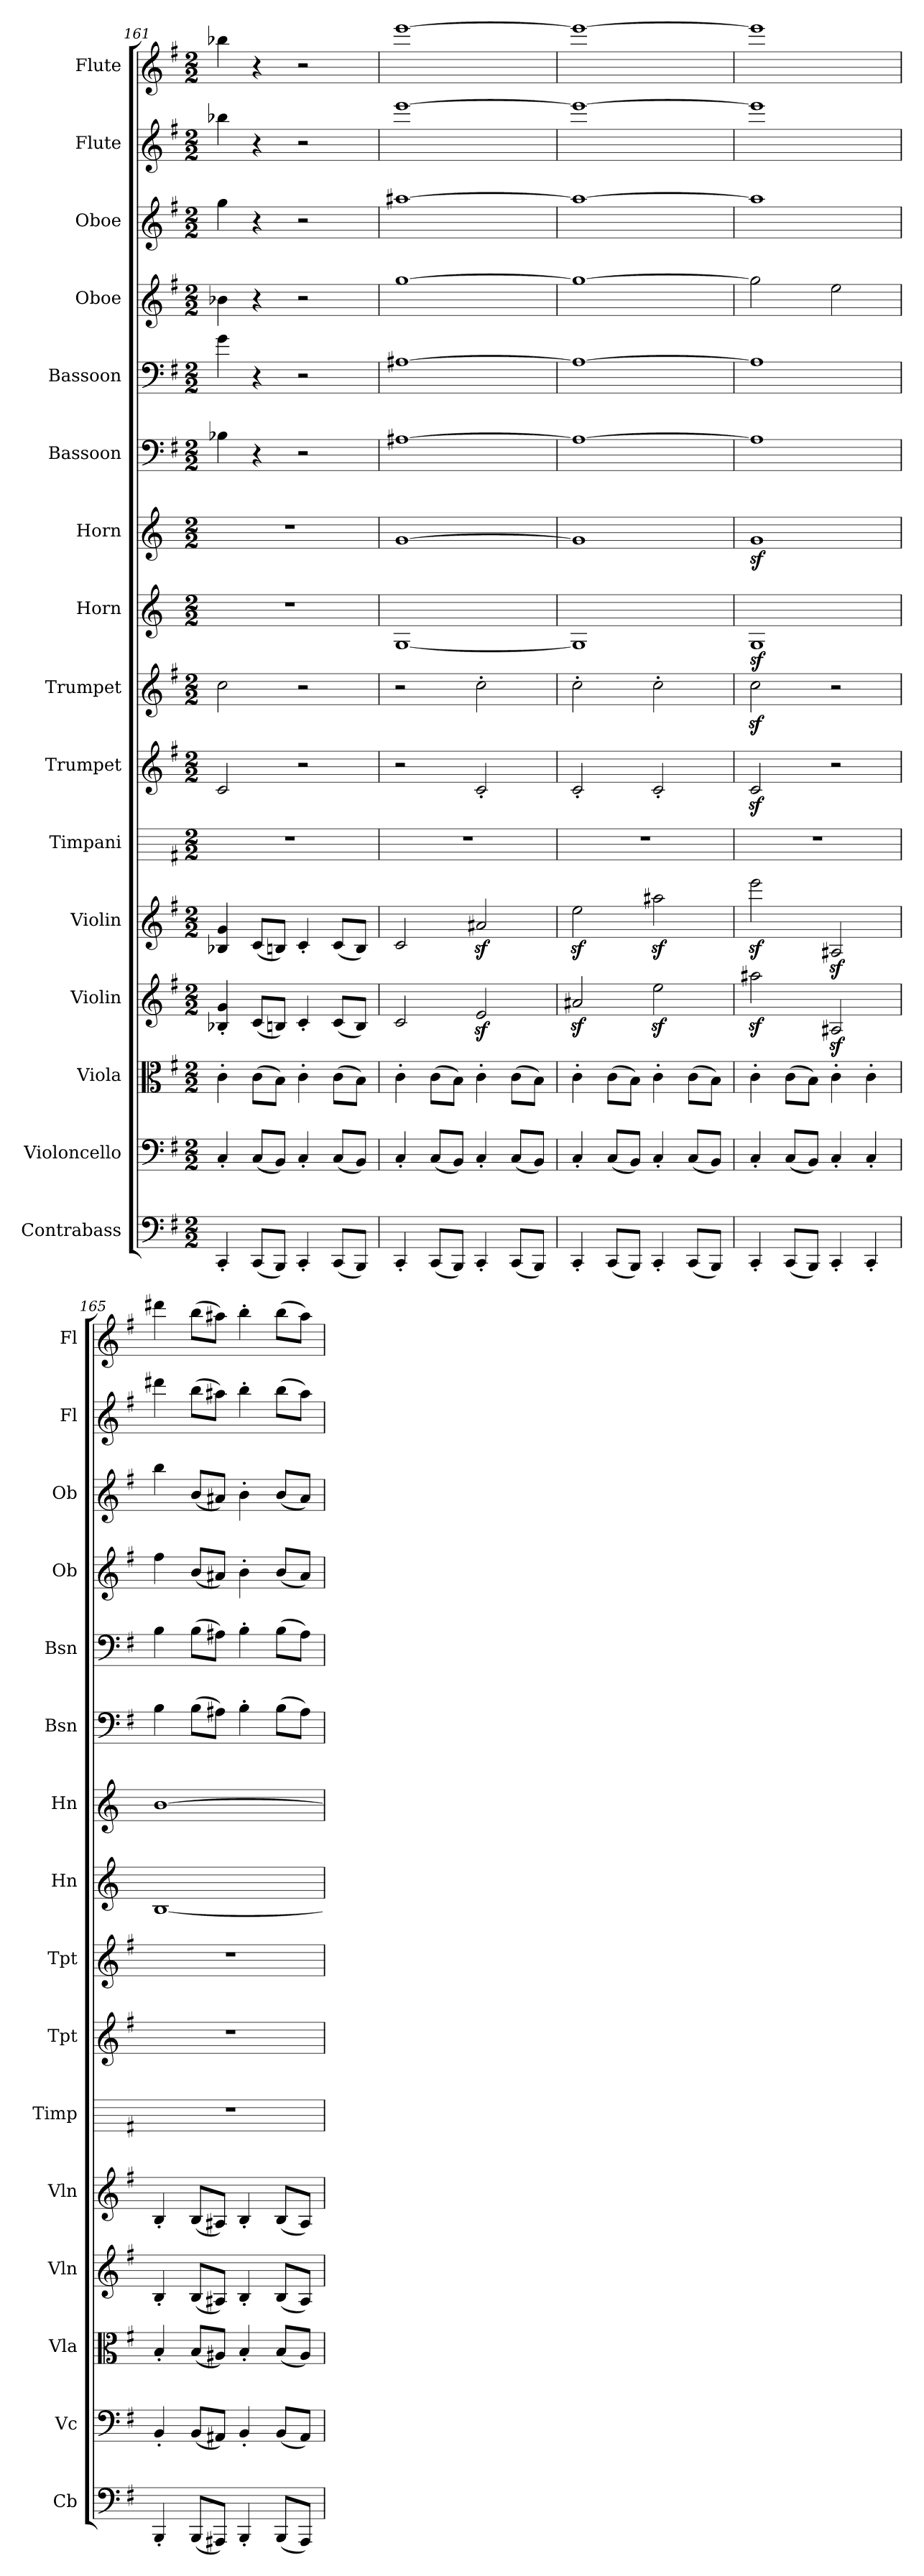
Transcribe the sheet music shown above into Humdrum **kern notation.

**kern	**kern	**kern	**kern	**kern	**kern	**kern	**kern	**kern	**kern	**kern	**kern	**kern	**kern	**kern	**kern
*part16	*part15	*part14	*part13	*part12	*part11	*part10	*part9	*part8	*part7	*part6	*part5	*part4	*part3	*part2	*part1
*staff16	*staff15	*staff14	*staff13	*staff12	*staff11	*staff10	*staff9	*staff8	*staff7	*staff6	*staff5	*staff4	*staff3	*staff2	*staff1
*I"Contrabass	*I"Violoncello	*I"Viola	*I"Violin	*I"Violin	*I"Timpani	*I"Trumpet	*I"Trumpet	*I"Horn	*I"Horn	*I"Bassoon	*I"Bassoon	*I"Oboe	*I"Oboe	*I"Flute	*I"Flute
*I'Cb	*I'Vc	*I'Vla	*I'Vln	*I'Vln	*I'Timp	*I'Tpt	*I'Tpt	*I'Hn	*I'Hn	*I'Bsn	*I'Bsn	*I'Ob	*I'Ob	*I'Fl	*I'Fl
*clefF4	*clefF4	*clefC3	*clefG2	*clefG2	*	*clefG2	*clefG2	*clefG2	*clefG2	*clefF4	*clefF4	*clefG2	*clefG2	*clefG2	*clefG2
*k[f#]	*k[f#]	*k[f#]	*k[f#]	*k[f#]	*k[f#]	*k[f#]	*k[f#]	*k[]	*k[]	*k[f#]	*k[f#]	*k[f#]	*k[f#]	*k[f#]	*k[f#]
*M2/2	*M2/2	*M2/2	*M2/2	*M2/2	*M2/2	*M2/2	*M2/2	*M2/2	*M2/2	*M2/2	*M2/2	*M2/2	*M2/2	*M2/2	*M2/2
=161	=161	=161	=161	=161	=161	=161	=161	=161	=161	=161	=161	=161	=161	=161	=161
4CC'/	4C'/	4c'\	4B-X'/ 4g'/	4B-X/ 4g/	1r	2c/	2cc\	1r	1r	4B-X\	4g\	4b-X\	4gg\	4bb-X\	4bb-X\
(8CC/L	(8C/L	(8c\L	(8c/L	(8c/L	.	.	.	.	.	4r	4r	4r	4r	4r	4r
8BBB/J)	8BB/J)	8B\J)	8Bn/J)	8Bn/J)	.	.	.	.	.	.	.	.	.	.	.
4CC'/	4C'/	4c'\	4c'/	4c'/	.	2r	2r	.	.	2r	2r	2r	2r	2r	2r
(8CC/L	(8C/L	(8c\L	(8c/L	(8c/L	.	.	.	.	.	.	.	.	.	.	.
8BBB/J)	8BB/J)	8B\J)	8B/J)	8B/J)	.	.	.	.	.	.	.	.	.	.	.
=162	=162	=162	=162	=162	=162	=162	=162	=162	=162	=162	=162	=162	=162	=162	=162
4CC'/	4C'/	4c'\	2c/	2c/	1r	2r	2r	[1G/	[1g\	[1A#X\	[1A#X\	[1gg\	[1aa#X\	[1eee\	[1eee\
(8CC/L	(8C/L	(8c\L	.	.	.	.	.	.	.	.	.	.	.	.	.
8BBB/J)	8BB/J)	8B\J)	.	.	.	.	.	.	.	.	.	.	.	.	.
4CC'/	4C'/	4c'\	2ez/	2a#Xz/	.	2c'/	2cc'\	.	.	.	.	.	.	.	.
(8CC/L	(8C/L	(8c\L	.	.	.	.	.	.	.	.	.	.	.	.	.
8BBB/J)	8BB/J)	8B\J)	.	.	.	.	.	.	.	.	.	.	.	.	.
=163	=163	=163	=163	=163	=163	=163	=163	=163	=163	=163	=163	=163	=163	=163	=163
4CC'/	4C'/	4c'\	2a#Xz/	2eez\	1r	2c'/	2cc'\	1G/]	1g\]	1A#\_	1A#\_	1gg\_	1aa#\_	1eee\_	1eee\_
(8CC/L	(8C/L	(8c\L	.	.	.	.	.	.	.	.	.	.	.	.	.
8BBB/J)	8BB/J)	8B\J)	.	.	.	.	.	.	.	.	.	.	.	.	.
4CC'/	4C'/	4c'\	2eez\	2aa#Xz\	.	2c'/	2cc'\	.	.	.	.	.	.	.	.
(8CC/L	(8C/L	(8c\L	.	.	.	.	.	.	.	.	.	.	.	.	.
8BBB/J)	8BB/J)	8B\J)	.	.	.	.	.	.	.	.	.	.	.	.	.
=164	=164	=164	=164	=164	=164	=164	=164	=164	=164	=164	=164	=164	=164	=164	=164
4CC'/	4C'/	4c'\	2aa#Xz\	2eeez\	1r	2cz/	2ccz\	1Gz/	1gz\	1A#\]	1A#\]	2gg\]	1aa#\]	1eee\]	1eee\]
(8CC/L	(8C/L	(8c\L	.	.	.	.	.	.	.	.	.	.	.	.	.
8BBB/J)	8BB/J)	8B\J)	.	.	.	.	.	.	.	.	.	.	.	.	.
4CC'/	4C'/	4c'\	2A#Xz/	2A#Xz/	.	2r	2r	.	.	.	.	2ee\	.	.	.
4CC'/	4C'/	4c'\	.	.	.	.	.	.	.	.	.	.	.	.	.
=165	=165	=165	=165	=165	=165	=165	=165	=165	=165	=165	=165	=165	=165	=165	=165
4BBB'/	4BB'/	4B'/	4B'/	4B'/	1r	1r	1r	[1B/	[1b\	4B\	4B\	4ff#\	4bb\	4ddd#X\	4ddd#X\
(8BBB/L	(8BB/L	(8B/L	(8B/L	(8B/L	.	.	.	.	.	(8B\L	(8B\L	(8b/L	(8b/L	(8bb\L	(8bb\L
8AAA#X/J)	8AA#X/J)	8A#X/J)	8A#X/J)	8A#X/J)	.	.	.	.	.	8A#X\J)	8A#X\J)	8a#X/J)	8a#X/J)	8aa#X\J)	8aa#X\J)
4BBB'/	4BB'/	4B'/	4B'/	4B'/	.	.	.	.	.	4B'\	4B'\	4b'\	4b'\	4bb'\	4bb'\
(8BBB/L	(8BB/L	(8B/L	(8B/L	(8B/L	.	.	.	.	.	(8B\L	(8B\L	(8b/L	(8b/L	(8bb\L	(8bb\L
8AAA#/J)	8AA#/J)	8A#/J)	8A#/J)	8A#/J)	.	.	.	.	.	8A#\J)	8A#\J)	8a#/J)	8a#/J)	8aa#\J)	8aa#\J)
=	=	=	=	=	=	=	=	=	=	=	=	=	=	=	=
*-	*-	*-	*-	*-	*-	*-	*-	*-	*-	*-	*-	*-	*-	*-	*-
